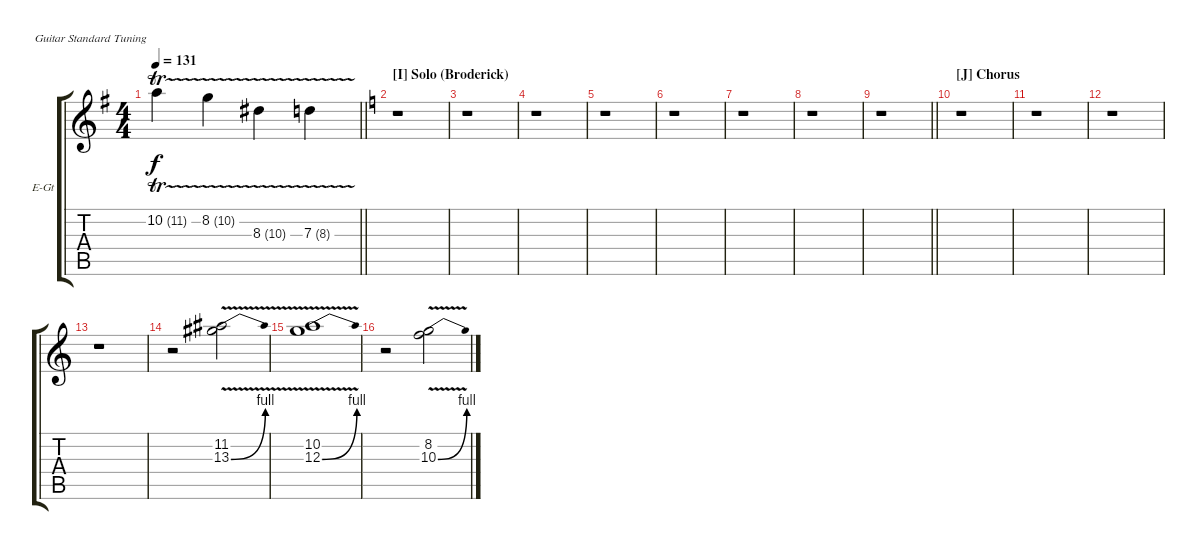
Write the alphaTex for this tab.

\bracketExtendMode groupsimilarinstruments
\firstSystemTrackNameOrientation horizontal
\otherSystemsTrackNameOrientation horizontal
\track ("Lead Guitar 2" "E-Gt") {instrument distortionguitar}
\staff {score tabs}
\tuning (E4 B3 G3 D3 A2 E2)
\ts (4 4)
\tempo 131
\clef g2
\scale
0.273128
\barLineRight lightlight
\ks eminor
10.2{tr (11 16)}.4{dy f} 8.2{tr (10 16)}.4 8.3{tr (10 16)}.4 7.3{tr (8 16)}.4 |
\section ("I" "Solo (Broderick)")
\scale
0.453744
\ks aminor
r.1 |
\scale
0.273128 r.1 |
\scale
0.333333 r.1 |
\scale
0.333333 r.1 |
\scale
0.333333 r.1 |
\scale
0.333333 r.1 |
\scale
0.333333 r.1 |
\scale
0.333333
\barLineRight lightlight
r.1 |
\section ("J" "Chorus")
\scale
0.333333 r.1 |
\scale
0.333333 r.1 |
\scale
0.333333 r.1 |
\scale
0.333333 r.1 |
\scale
0.333333 r.2 (11.2{v} 13.3{be (bend 0 0 15 4) v}).2 |
\scale
0.333333 (10.2{v} 12.3{be (bend 0 0 15 4) v}).1 |
\scale
0.259414 r.2 (8.2{v} 10.3{be (bend 0 0 15 4) v}).2
